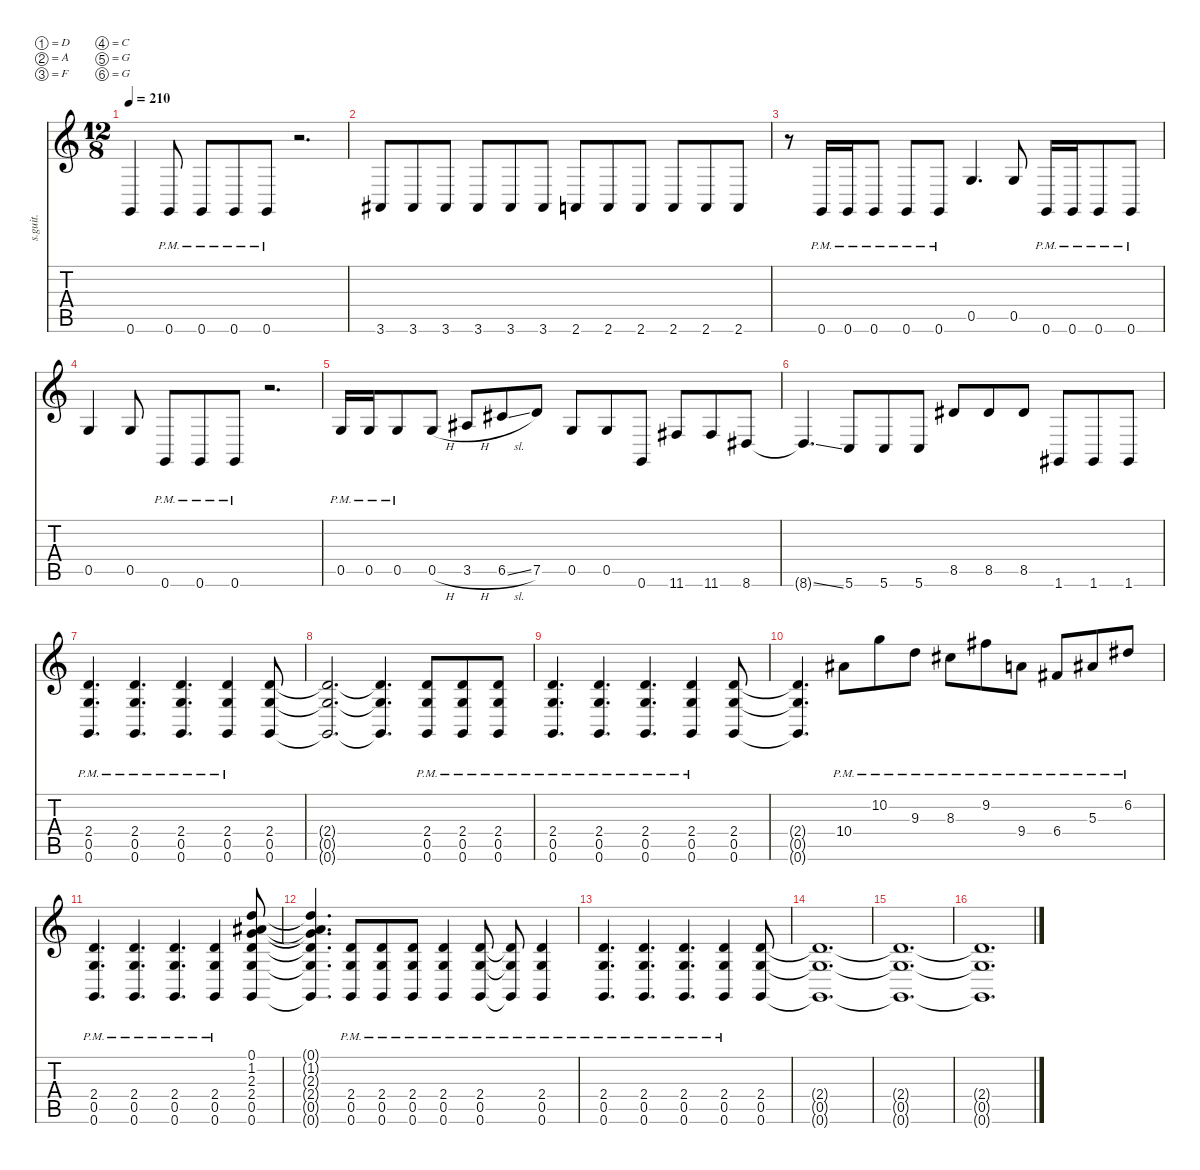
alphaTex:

\defaultSystemsLayout 4
\hideDynamics
\bracketExtendMode nobrackets
\track ("Rythm Guitar 3" "s.guit.") {instrument distortionguitar}
\staff {score tabs}
\tuning (D4 A3 F3 C3 G2 G1)
\ts (12 8)
\tempo 210
\clef g2
\ks c
0.6{t}.4{lyrics (0 "") lyrics (1 "") lyrics (2 "") lyrics (3 "") lyrics (4 "") dy mf} 0.6{pm}.8{lyrics (0 "") lyrics (1 "") lyrics (2 "") lyrics (3 "") lyrics (4 "")} 0.6{pm}.8{lyrics (0 "") lyrics (1 "") lyrics (2 "") lyrics (3 "") lyrics (4 "")} 0.6{pm}.8{lyrics (0 "") lyrics (1 "") lyrics (2 "") lyrics (3 "") lyrics (4 "")} 0.6{pm}.8{lyrics (0 "") lyrics (1 "") lyrics (2 "") lyrics (3 "") lyrics (4 "")} r.2{d} |
3.6{acc #}.8{lyrics (0 "") lyrics (1 "") lyrics (2 "") lyrics (3 "") lyrics (4 "")} 3.6{acc #}.8{lyrics (0 "") lyrics (1 "") lyrics (2 "") lyrics (3 "") lyrics (4 "")} 3.6{acc #}.8{lyrics (0 "") lyrics (1 "") lyrics (2 "") lyrics (3 "") lyrics (4 "")} 3.6{acc #}.8{lyrics (0 "") lyrics (1 "") lyrics (2 "") lyrics (3 "") lyrics (4 "")} 3.6{acc #}.8{lyrics (0 "") lyrics (1 "") lyrics (2 "") lyrics (3 "") lyrics (4 "")} 3.6{acc #}.8{lyrics (0 "") lyrics (1 "") lyrics (2 "") lyrics (3 "") lyrics (4 "")} 2.6.8{lyrics (0 "") lyrics (1 "") lyrics (2 "") lyrics (3 "") lyrics (4 "")} 2.6.8{lyrics (0 "") lyrics (1 "") lyrics (2 "") lyrics (3 "") lyrics (4 "")} 2.6.8{lyrics (0 "") lyrics (1 "") lyrics (2 "") lyrics (3 "") lyrics (4 "")} 2.6.8{lyrics (0 "") lyrics (1 "") lyrics (2 "") lyrics (3 "") lyrics (4 "")} 2.6.8{lyrics (0 "") lyrics (1 "") lyrics (2 "") lyrics (3 "") lyrics (4 "")} 2.6.8{lyrics (0 "") lyrics (1 "") lyrics (2 "") lyrics (3 "") lyrics (4 "")} |
r.8 0.6{pm}.16{lyrics (0 "") lyrics (1 "") lyrics (2 "") lyrics (3 "") lyrics (4 "")} 0.6{pm}.16{lyrics (0 "") lyrics (1 "") lyrics (2 "") lyrics (3 "") lyrics (4 "")} 0.6{pm}.8{lyrics (0 "") lyrics (1 "") lyrics (2 "") lyrics (3 "") lyrics (4 "")} 0.6{pm}.8{lyrics (0 "") lyrics (1 "") lyrics (2 "") lyrics (3 "") lyrics (4 "")} 0.6{pm}.8{lyrics (0 "") lyrics (1 "") lyrics (2 "") lyrics (3 "") lyrics (4 "")} 0.5.4{d lyrics (0 "") lyrics (1 "") lyrics (2 "") lyrics (3 "") lyrics (4 "")} 0.5.8{lyrics (0 "") lyrics (1 "") lyrics (2 "") lyrics (3 "") lyrics (4 "")} 0.6{pm}.16{lyrics (0 "") lyrics (1 "") lyrics (2 "") lyrics (3 "") lyrics (4 "")} 0.6{pm}.16{lyrics (0 "") lyrics (1 "") lyrics (2 "") lyrics (3 "") lyrics (4 "")} 0.6{pm}.8{lyrics (0 "") lyrics (1 "") lyrics (2 "") lyrics (3 "") lyrics (4 "")} 0.6{pm}.8{lyrics (0 "") lyrics (1 "") lyrics (2 "") lyrics (3 "") lyrics (4 "")} |
0.5.4{lyrics (0 "") lyrics (1 "") lyrics (2 "") lyrics (3 "") lyrics (4 "")} 0.5.8{lyrics (0 "") lyrics (1 "") lyrics (2 "") lyrics (3 "") lyrics (4 "")} 0.6{pm}.8{lyrics (0 "") lyrics (1 "") lyrics (2 "") lyrics (3 "") lyrics (4 "")} 0.6{pm}.8{lyrics (0 "") lyrics (1 "") lyrics (2 "") lyrics (3 "") lyrics (4 "")} 0.6{pm}.8{lyrics (0 "") lyrics (1 "") lyrics (2 "") lyrics (3 "") lyrics (4 "")} r.2{d} |
0.5{pm}.16{lyrics (0 "") lyrics (1 "") lyrics (2 "") lyrics (3 "") lyrics (4 "")} 0.5{pm}.16{lyrics (0 "") lyrics (1 "") lyrics (2 "") lyrics (3 "") lyrics (4 "")} 0.5{pm}.8{lyrics (0 "") lyrics (1 "") lyrics (2 "") lyrics (3 "") lyrics (4 "")} 0.5{h}.8{lyrics (0 "") lyrics (1 "") lyrics (2 "") lyrics (3 "") lyrics (4 "")} 3.5{h acc #}.8{lyrics (0 "") lyrics (1 "") lyrics (2 "") lyrics (3 "") lyrics (4 "")} 6.5{sl acc #}.8{lyrics (0 "") lyrics (1 "") lyrics (2 "") lyrics (3 "") lyrics (4 "")} 7.5.8{lyrics (0 "") lyrics (1 "") lyrics (2 "") lyrics (3 "") lyrics (4 "")} 0.5.8{lyrics (0 "") lyrics (1 "") lyrics (2 "") lyrics (3 "") lyrics (4 "")} 0.5.8{lyrics (0 "") lyrics (1 "") lyrics (2 "") lyrics (3 "") lyrics (4 "")} 0.6.8{lyrics (0 "") lyrics (1 "") lyrics (2 "") lyrics (3 "") lyrics (4 "")} 11.6{acc #}.8{lyrics (0 "") lyrics (1 "") lyrics (2 "") lyrics (3 "") lyrics (4 "")} 11.6{acc #}.8{lyrics (0 "") lyrics (1 "") lyrics (2 "") lyrics (3 "") lyrics (4 "")} 8.6{acc #}.8{lyrics (0 "") lyrics (1 "") lyrics (2 "") lyrics (3 "") lyrics (4 "")} |
8.6{ss t acc #}.4{d lyrics (0 "") lyrics (1 "") lyrics (2 "") lyrics (3 "") lyrics (4 "")} 5.6.8{lyrics (0 "") lyrics (1 "") lyrics (2 "") lyrics (3 "") lyrics (4 "")} 5.6.8{lyrics (0 "") lyrics (1 "") lyrics (2 "") lyrics (3 "") lyrics (4 "")} 5.6.8{lyrics (0 "") lyrics (1 "") lyrics (2 "") lyrics (3 "") lyrics (4 "")} 8.5{acc #}.8{lyrics (0 "") lyrics (1 "") lyrics (2 "") lyrics (3 "") lyrics (4 "")} 8.5{acc #}.8{lyrics (0 "") lyrics (1 "") lyrics (2 "") lyrics (3 "") lyrics (4 "")} 8.5{acc #}.8{lyrics (0 "") lyrics (1 "") lyrics (2 "") lyrics (3 "") lyrics (4 "")} 1.6{acc #}.8{lyrics (0 "") lyrics (1 "") lyrics (2 "") lyrics (3 "") lyrics (4 "")} 1.6{acc #}.8{lyrics (0 "") lyrics (1 "") lyrics (2 "") lyrics (3 "") lyrics (4 "")} 1.6{acc #}.8{lyrics (0 "") lyrics (1 "") lyrics (2 "") lyrics (3 "") lyrics (4 "")} |
(0.5{pm} 0.6{pm} 2.4{pm}).4{d lyrics (0 "") lyrics (1 "") lyrics (2 "") lyrics (3 "") lyrics (4 "")} (0.5{pm} 0.6{pm} 2.4{pm}).4{d lyrics (0 "") lyrics (1 "") lyrics (2 "") lyrics (3 "") lyrics (4 "")} (0.5{pm} 0.6{pm} 2.4{pm}).4{d lyrics (0 "") lyrics (1 "") lyrics (2 "") lyrics (3 "") lyrics (4 "")} (0.5{pm} 0.6{pm} 2.4{pm}).4{lyrics (0 "") lyrics (1 "") lyrics (2 "") lyrics (3 "") lyrics (4 "")} (0.5 0.6 2.4).8{lyrics (0 "") lyrics (1 "") lyrics (2 "") lyrics (3 "") lyrics (4 "")} |
(0.5{t} 0.6{t} 2.4{t}).2{d lyrics (0 "") lyrics (1 "") lyrics (2 "") lyrics (3 "") lyrics (4 "")} (0.5{t} 0.6{t} 2.4{t}).4{d lyrics (0 "") lyrics (1 "") lyrics (2 "") lyrics (3 "") lyrics (4 "")} (0.5{pm} 0.6{pm} 2.4{pm}).8{lyrics (0 "") lyrics (1 "") lyrics (2 "") lyrics (3 "") lyrics (4 "")} (0.5{pm} 0.6{pm} 2.4{pm}).8{lyrics (0 "") lyrics (1 "") lyrics (2 "") lyrics (3 "") lyrics (4 "")} (0.5{pm} 0.6{pm} 2.4{pm}).8{lyrics (0 "") lyrics (1 "") lyrics (2 "") lyrics (3 "") lyrics (4 "")} |
(0.5{pm} 0.6{pm} 2.4{pm}).4{d lyrics (0 "") lyrics (1 "") lyrics (2 "") lyrics (3 "") lyrics (4 "")} (0.5{pm} 0.6{pm} 2.4{pm}).4{d lyrics (0 "") lyrics (1 "") lyrics (2 "") lyrics (3 "") lyrics (4 "")} (0.5{pm} 0.6{pm} 2.4{pm}).4{d lyrics (0 "") lyrics (1 "") lyrics (2 "") lyrics (3 "") lyrics (4 "")} (0.5{pm} 0.6{pm} 2.4{pm}).4{lyrics (0 "") lyrics (1 "") lyrics (2 "") lyrics (3 "") lyrics (4 "")} (2.4 0.5 0.6).8{lyrics (0 "") lyrics (1 "") lyrics (2 "") lyrics (3 "") lyrics (4 "")} |
(2.4{t} 0.5{t} 0.6{t}).4{d lyrics (0 "") lyrics (1 "") lyrics (2 "") lyrics (3 "") lyrics (4 "")} 10.4{pm acc #}.8{lyrics (0 "") lyrics (1 "") lyrics (2 "") lyrics (3 "") lyrics (4 "")} 10.2{pm}.8{lyrics (0 "") lyrics (1 "") lyrics (2 "") lyrics (3 "") lyrics (4 "")} 9.3{pm}.8{lyrics (0 "") lyrics (1 "") lyrics (2 "") lyrics (3 "") lyrics (4 "")} 8.3{pm acc #}.8{lyrics (0 "") lyrics (1 "") lyrics (2 "") lyrics (3 "") lyrics (4 "")} 9.2{pm acc #}.8{lyrics (0 "") lyrics (1 "") lyrics (2 "") lyrics (3 "") lyrics (4 "")} 9.4{pm}.8{lyrics (0 "") lyrics (1 "") lyrics (2 "") lyrics (3 "") lyrics (4 "")} 6.4{pm acc #}.8{lyrics (0 "") lyrics (1 "") lyrics (2 "") lyrics (3 "") lyrics (4 "")} 5.3{pm acc #}.8{lyrics (0 "") lyrics (1 "") lyrics (2 "") lyrics (3 "") lyrics (4 "")} 6.2{pm acc #}.8{lyrics (0 "") lyrics (1 "") lyrics (2 "") lyrics (3 "") lyrics (4 "")} |
(0.5{pm} 0.6{pm} 2.4{pm}).4{d lyrics (0 "") lyrics (1 "") lyrics (2 "") lyrics (3 "") lyrics (4 "")} (0.5{pm} 0.6{pm} 2.4{pm}).4{d lyrics (0 "") lyrics (1 "") lyrics (2 "") lyrics (3 "") lyrics (4 "")} (0.5{pm} 0.6{pm} 2.4{pm}).4{d lyrics (0 "") lyrics (1 "") lyrics (2 "") lyrics (3 "") lyrics (4 "")} (0.5{pm} 0.6{pm} 2.4{pm}).4{lyrics (0 "") lyrics (1 "") lyrics (2 "") lyrics (3 "") lyrics (4 "")} (0.5 0.6 2.4 2.3 1.2{acc #} 0.1).8{lyrics (0 "") lyrics (1 "") lyrics (2 "") lyrics (3 "") lyrics (4 "")} |
(0.5{t} 0.6{t} 2.4{t} 0.1{t} 1.2{t acc #} 2.3{t}).4{d lyrics (0 "") lyrics (1 "") lyrics (2 "") lyrics (3 "") lyrics (4 "")} (0.5{pm} 0.6{pm} 2.4{pm}).8{lyrics (0 "") lyrics (1 "") lyrics (2 "") lyrics (3 "") lyrics (4 "")} (0.5{pm} 0.6{pm} 2.4{pm}).8{lyrics (0 "") lyrics (1 "") lyrics (2 "") lyrics (3 "") lyrics (4 "")} (0.5{pm} 0.6{pm} 2.4{pm}).8{lyrics (0 "") lyrics (1 "") lyrics (2 "") lyrics (3 "") lyrics (4 "")} (0.5{pm} 0.6{pm} 2.4{pm}).4{lyrics (0 "") lyrics (1 "") lyrics (2 "") lyrics (3 "") lyrics (4 "")} (0.5{pm} 0.6{pm} 2.4{pm}).8{lyrics (0 "") lyrics (1 "") lyrics (2 "") lyrics (3 "") lyrics (4 "")} (0.6{pm t} 0.5{pm t} 2.4{pm t}).8{lyrics (0 "") lyrics (1 "") lyrics (2 "") lyrics (3 "") lyrics (4 "")} (0.5{pm} 0.6{pm} 2.4{pm}).4{lyrics (0 "") lyrics (1 "") lyrics (2 "") lyrics (3 "") lyrics (4 "")} |
(0.5{pm} 0.6{pm} 2.4{pm}).4{d lyrics (0 "") lyrics (1 "") lyrics (2 "") lyrics (3 "") lyrics (4 "")} (0.5{pm} 0.6{pm} 2.4{pm}).4{d lyrics (0 "") lyrics (1 "") lyrics (2 "") lyrics (3 "") lyrics (4 "")} (0.5{pm} 0.6{pm} 2.4{pm}).4{d lyrics (0 "") lyrics (1 "") lyrics (2 "") lyrics (3 "") lyrics (4 "")} (0.5{pm} 0.6{pm} 2.4{pm}).4{lyrics (0 "") lyrics (1 "") lyrics (2 "") lyrics (3 "") lyrics (4 "")} (2.4 0.5 0.6).8{lyrics (0 "") lyrics (1 "") lyrics (2 "") lyrics (3 "") lyrics (4 "")} |
(0.5{t} 0.6{t} 2.4{t}).1{d lyrics (0 "") lyrics (1 "") lyrics (2 "") lyrics (3 "") lyrics (4 "") dy f} |
(0.5{t} 0.6{t} 2.4{t}).1{d lyrics (0 "") lyrics (1 "") lyrics (2 "") lyrics (3 "") lyrics (4 "")} |
(0.5{t} 0.6{t} 2.4{t}).1{d lyrics (0 "") lyrics (1 "") lyrics (2 "") lyrics (3 "") lyrics (4 "")}
